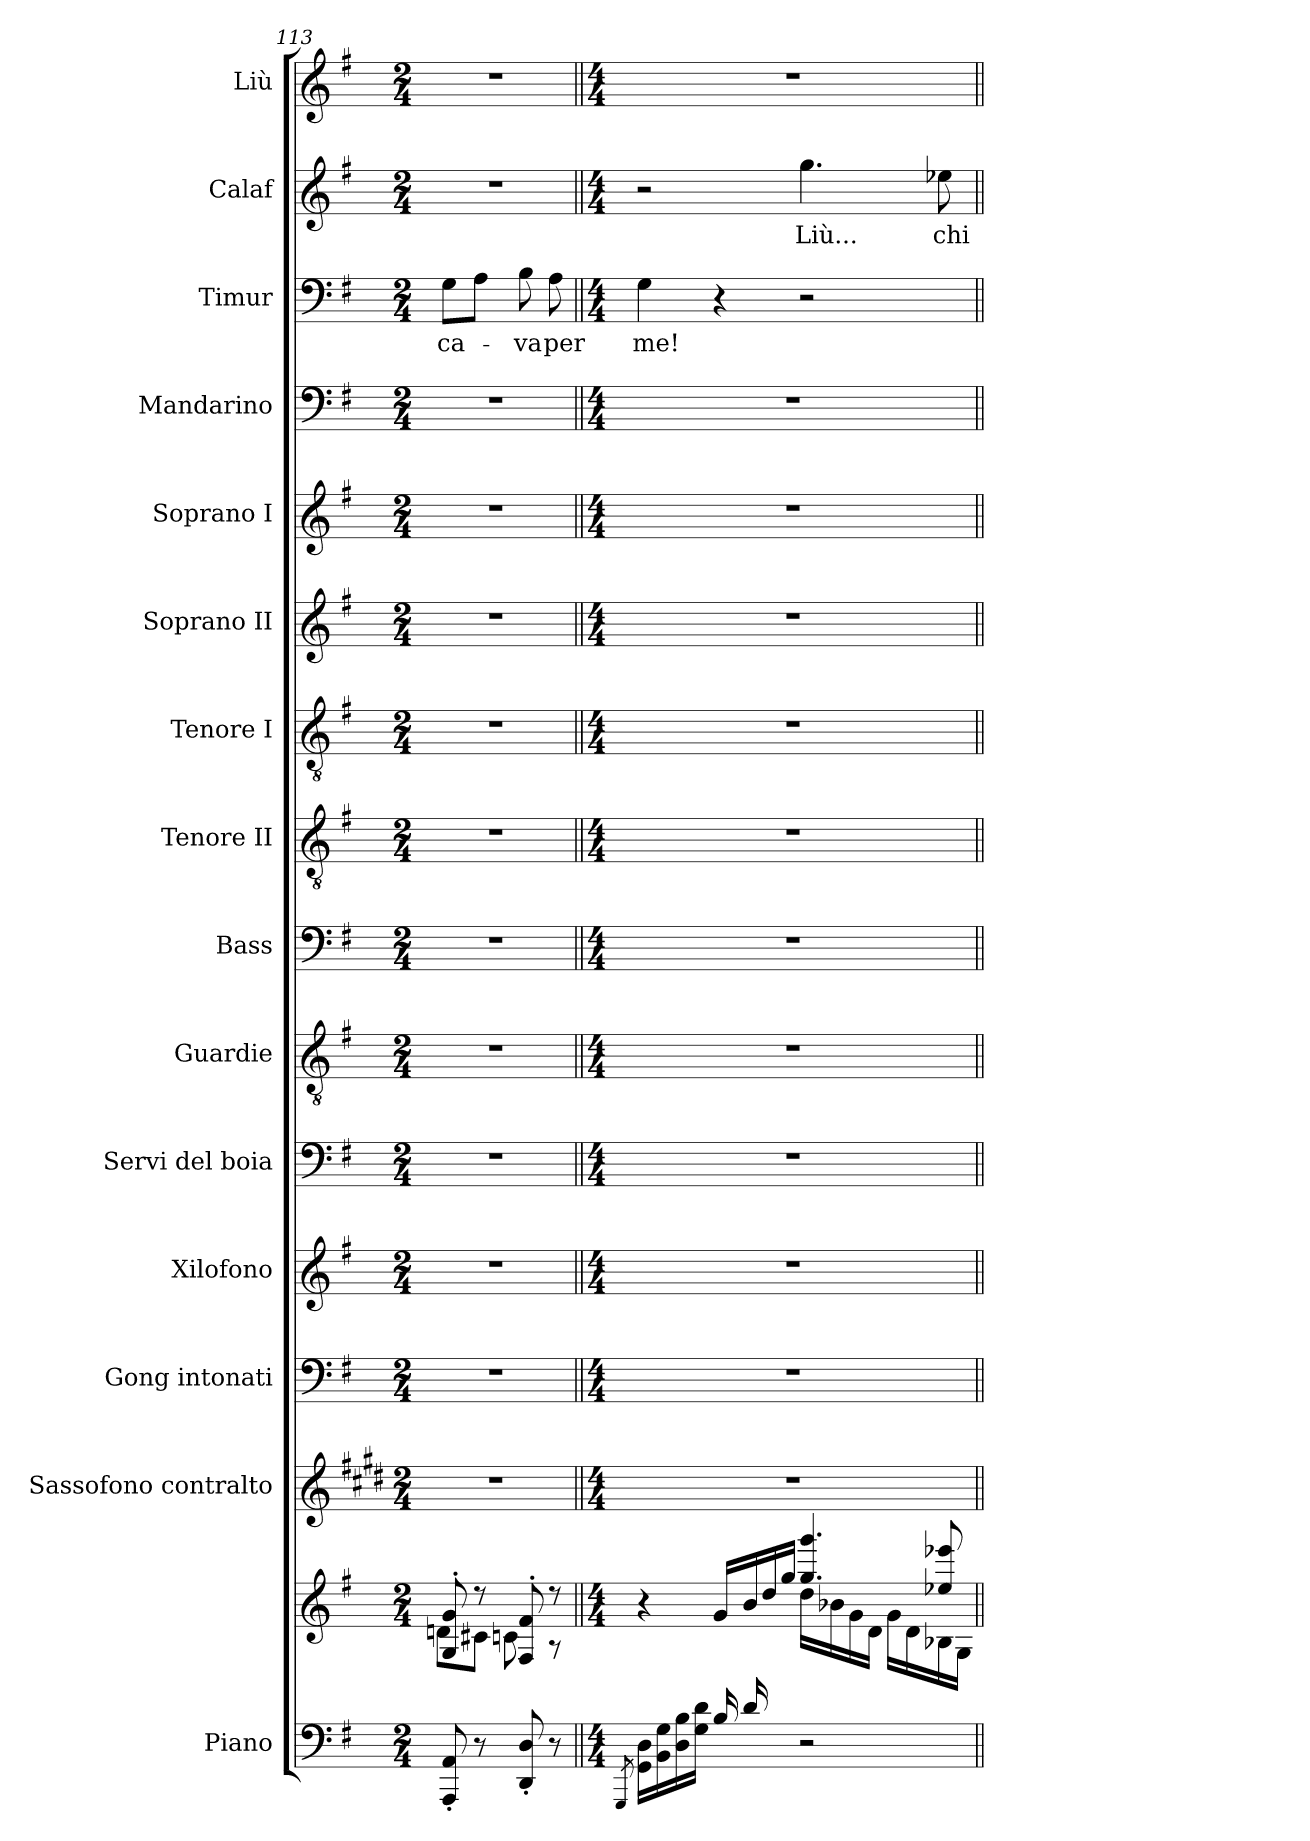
**kern	**kern	**kern	**kern	**kern	**kern	**kern	**kern	**kern	**kern	**kern	**kern	**kern	**kern	**text	**kern	**text	**kern
*part15	*part15	*part14	*part13	*part12	*part11	*part10	*part9	*part8	*part7	*part6	*part5	*part4	*part3	*part3	*part2	*part2	*part1
*staff16	*staff15	*staff14	*staff13	*staff12	*staff11	*staff10	*staff9	*staff8	*staff7	*staff6	*staff5	*staff4	*staff3	*staff3	*staff2	*staff2	*staff1
*I"Piano	*	*I"Sassofono contralto	*I"Gong intonati	*I"Xilofono	*I"Servi del boia	*I"Guardie	*I"Bass	*I"Tenore II	*I"Tenore I	*I"Soprano II	*I"Soprano I	*I"Mandarino	*I"Timur	*	*I"Calaf	*	*I"Liù
*I'Pno.	*	*	*I'Gong int.	*I'Xil.	*I'Ser.B.	*I'G.	*I'B.	*I'T. II	*I'T. I	*I'S. II	*I'S. I	*I'M.	*I'T.	*	*I'C.	*	*I'L.
*clefF4	*clefG2	*clefG2	*clefF4	*clefG2	*clefF4	*clefGv2	*clefF4	*clefGv2	*clefGv2	*clefG2	*clefG2	*clefF4	*clefF4	*	*clefG2	*	*clefG2
*	*	*ITrd5c9	*	*ITrd-7c-12	*	*	*	*	*	*	*	*	*	*	*	*	*
*k[f#]	*k[f#]	*k[f#]	*k[f#]	*k[f#]	*k[f#]	*k[f#]	*k[f#]	*k[f#]	*k[f#]	*k[f#]	*k[f#]	*k[f#]	*k[f#]	*	*k[f#]	*	*k[f#]
*M2/4	*M2/4	*M2/4	*M2/4	*M2/4	*M2/4	*M2/4	*M2/4	*M2/4	*M2/4	*M2/4	*M2/4	*M2/4	*M2/4	*	*M2/4	*	*M2/4
=113	=113	=113	=113	=113	=113	=113	=113	=113	=113	=113	=113	=113	=113	=113	=113	=113	=113
*	*^	*	*	*	*	*	*	*	*	*	*	*	*	*	*	*	*
!	!	!	!	!	!	!	!	!	!	!	!	!	!	!	!LO:LY:b	!	!	!
8AAA/' 8AA/'	8G/' 8g/'	8dn\L	2r	2r	2r	2r	2r	2r	2r	2r	2r	2r	2r	8G\L	-ca-	2r	.	2r
8r	8r	8c#X\J	.	.	.	.	.	.	.	.	.	.	.	8A\J	.	.	.	.
!	!	!	!	!	!	!	!	!	!	!	!	!	!	!	!LO:LY:b	!	!	!
8DD/' 8D/'	8F#/' 8f#/'	8cn\	.	.	.	.	.	.	.	.	.	.	.	8B\	-va	.	.	.
!	!	!	!	!	!	!	!	!	!	!	!	!	!	!	!LO:LY:b	!	!	!
8r	8r	8r	.	.	.	.	.	.	.	.	.	.	.	8A\	per	.	.	.
*	*v	*v	*	*	*	*	*	*	*	*	*	*	*	*	*	*	*	*
!!LO:PB:g=z
=114||	=114||	=114||	=114||	=114||	=114||	=114||	=114||	=114||	=114||	=114||	=114||	=114||	=114||	=114||	=114||	=114||	=114||
*M4/4	*M4/4	*M4/4	*M4/4	*M4/4	*M4/4	*M4/4	*M4/4	*M4/4	*M4/4	*M4/4	*M4/4	*M4/4	*M4/4	*	*M4/4	*	*M4/4
8qGGG/	.	.	.	.	.	.	.	.	.	.	.	.	.	.	.	.	.
*	*^	*	*	*	*	*	*	*	*	*	*	*	*	*	*	*	*
*	*	*^	*	*	*	*	*	*	*	*	*	*	*	*	*	*	*	*
!	!	!	!	!	!	!	!	!	!	!	!	!	!	!	!	!LO:LY:b	!	!	!
16GG\ 16D\LL	4r	2ryy	4.ryy	1r	1r	1r	1r	1r	1r	1r	1r	1r	1r	1r	4G\	me!	2r	.	1r
16BB\ 16G\	.	.	.	.	.	.	.	.	.	.	.	.	.	.	.	.	.	.	.
16D\ 16B\	.	.	.	.	.	.	.	.	.	.	.	.	.	.	.	.	.	.	.
16G\ 16d\JJ	.	.	.	.	.	.	.	.	.	.	.	.	.	.	.	.	.	.	.
16B/LL	16g/LL	.	.	.	.	.	.	.	.	.	.	.	.	.	4r	.	.	.	.
16d/	16b/	.	.	.	.	.	.	.	.	.	.	.	.	.	.	.	.	.	.
8ryy	16dd/	.	16g\	.	.	.	.	.	.	.	.	.	.	.	.	.	.	.	.
.	16gg/JJ	.	16b\JJ	.	.	.	.	.	.	.	.	.	.	.	.	.	.	.	.
!	!	!	!	!	!	!	!	!	!	!	!	!	!	!	!	!	!	!LO:LY:b	!
2r	4.gg/ 4.ggg/	16dd\LL	2ryy	.	.	.	.	.	.	.	.	.	.	.	2r	.	4.gg\	Liù...	.
.	.	16b-X\	.	.	.	.	.	.	.	.	.	.	.	.	.	.	.	.	.
.	.	16g\	.	.	.	.	.	.	.	.	.	.	.	.	.	.	.	.	.
.	.	16d\JJ	.	.	.	.	.	.	.	.	.	.	.	.	.	.	.	.	.
.	.	16g\LL	.	.	.	.	.	.	.	.	.	.	.	.	.	.	.	.	.
.	.	16d\	.	.	.	.	.	.	.	.	.	.	.	.	.	.	.	.	.
!	!	!	!	!	!	!	!	!	!	!	!	!	!	!	!	!	!	!LO:LY:b	!
.	8ee-X/ 8eee-X/	16B-X\	.	.	.	.	.	.	.	.	.	.	.	.	.	.	8ee-X\	chi	.
.	.	16G\JJ	.	.	.	.	.	.	.	.	.	.	.	.	.	.	.	.	.
*	*v	*v	*v	*	*	*	*	*	*	*	*	*	*	*	*	*	*	*	*
=||	=||	=||	=||	=||	=||	=||	=||	=||	=||	=||	=||	=||	=||	=||	=||	=||	=||
*-	*-	*-	*-	*-	*-	*-	*-	*-	*-	*-	*-	*-	*-	*-	*-	*-	*-
